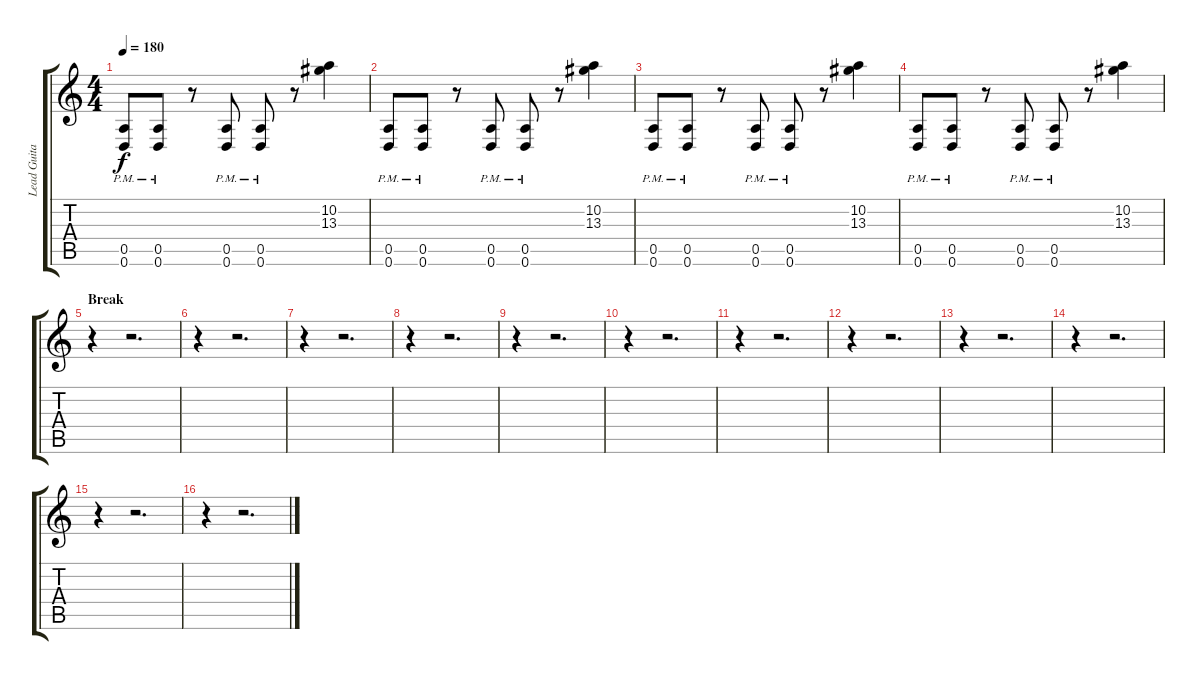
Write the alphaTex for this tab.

\track ("Lead Guitar" "Lead Guita") {instrument distortionguitar}
\staff {score tabs}
\tuning (E4 B3 G3 D3 A2 D2) {hide}
\ts (4 4)
\tempo 180
\clef g2
\ks c
(0.5{pm} 0.6{pm}).8{dy f} (0.5{pm} 0.6{pm}).8 r.8 (0.5{pm} 0.6{pm}).8 (0.5{pm} 0.6{pm}).8 r.8 (10.2 13.3).4 |
(0.5{pm} 0.6{pm}).8 (0.5{pm} 0.6{pm}).8 r.8 (0.5{pm} 0.6{pm}).8 (0.5{pm} 0.6{pm}).8 r.8 (10.2 13.3).4 |
(0.5{pm} 0.6{pm}).8 (0.5{pm} 0.6{pm}).8 r.8 (0.5{pm} 0.6{pm}).8 (0.5{pm} 0.6{pm}).8 r.8 (10.2 13.3).4 |
(0.5{pm} 0.6{pm}).8 (0.5{pm} 0.6{pm}).8 r.8 (0.5{pm} 0.6{pm}).8 (0.5{pm} 0.6{pm}).8 r.8 (10.2 13.3).4 |
\section ("" "Break")
r.4 r.2{d} |
r.4 r.2{d} |
r.4 r.2{d} |
r.4 r.2{d} |
r.4 r.2{d} |
r.4 r.2{d} |
r.4 r.2{d} |
r.4 r.2{d} |
r.4 r.2{d} |
r.4 r.2{d} |
r.4 r.2{d} |
r.4 r.2{d}
